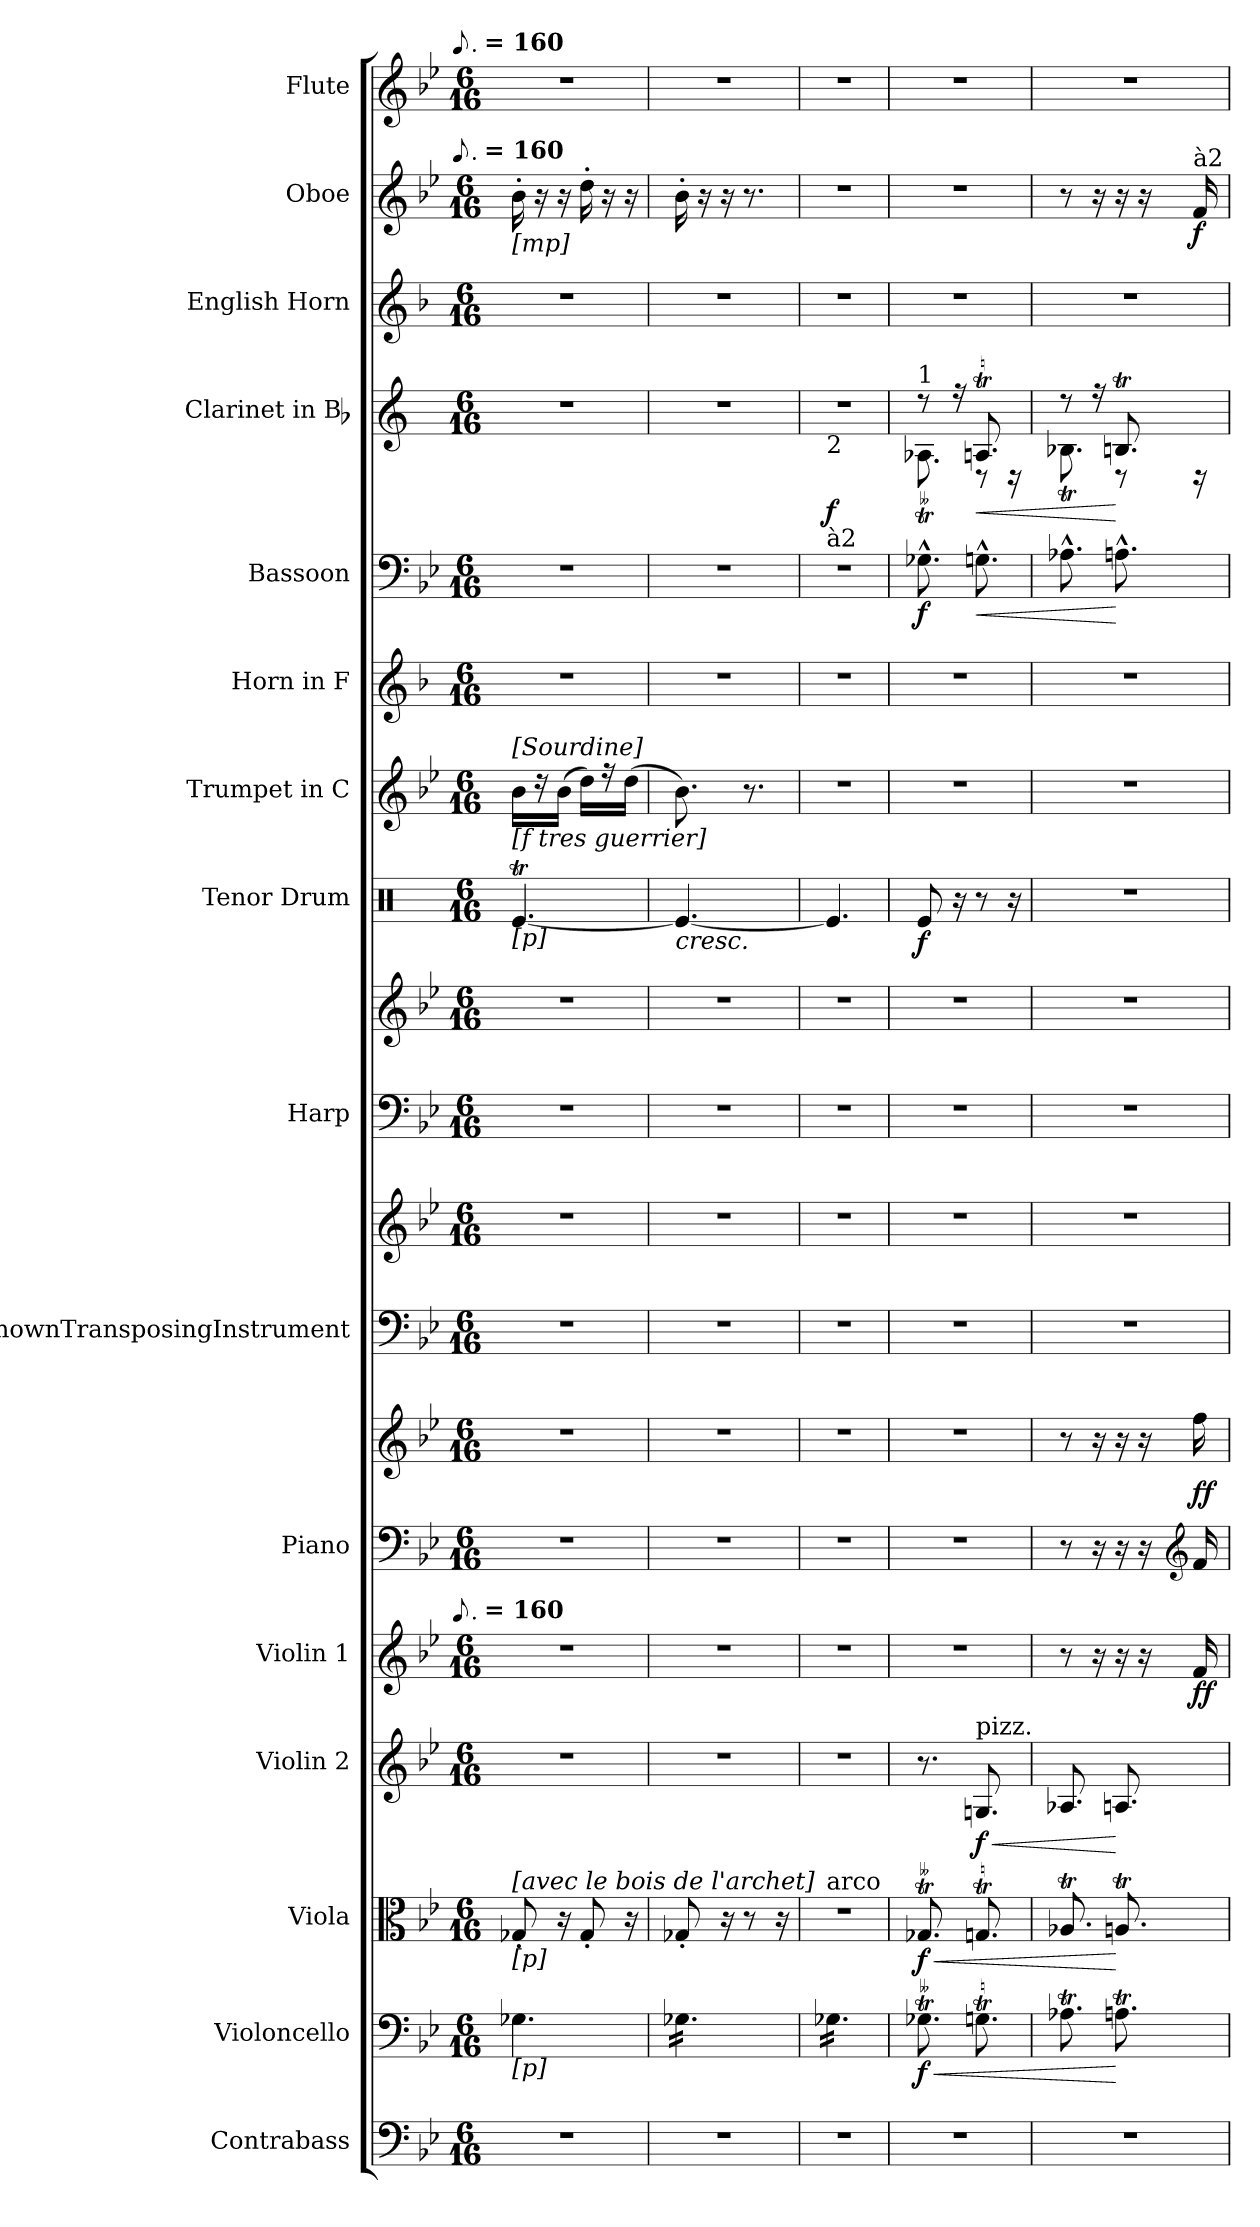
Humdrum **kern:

**kern	**kern	**dynam	**kern	**dynam	**kern	**dynam	**kern	**dynam	**kern	**kern	**dynam	**kern	**kern	**kern	**kern	**kern	**dynam	**kern	**kern	**kern	**dynam	**kern	**dynam	**kern	**kern	**dynam	**kern
*part16	*part15	*part15	*part14	*part14	*part13	*part13	*part12	*part12	*part11	*part11	*part11	*part10	*part10	*part9	*part9	*part8	*part8	*part7	*part6	*part5	*part5	*part4	*part4	*part3	*part2	*part2	*part1
*staff19	*staff18	*staff18	*staff17	*staff17	*staff16	*staff16	*staff15	*staff15	*staff14	*staff13	*staff13/14	*staff12	*staff11	*staff10	*staff9	*staff8	*staff8	*staff7	*staff6	*staff5	*staff5	*staff4	*staff4	*staff3	*staff2	*staff2	*staff1
*I"Contrabass	*I"Violoncello	*	*I"Viola	*	*I"Violin 2	*	*I"Violin 1	*	*I"Piano	*	*	*I"UnknownTransposingInstrument	*	*I"Harp	*	*I"Tenor Drum	*	*I"Trumpet in C	*I"Horn in F	*I"Bassoon	*	*I"Clarinet in Bb	*	*I"English Horn	*I"Oboe	*	*I"Flute
*I'Cb.	*I'Vc.	*	*I'Vla.	*	*I'Vln. 2	*	*I'Vln. 1	*	*I'Pno.	*	*	*I'Cel.	*	*I'Hp.	*	*I'T. D.	*	*	*I'Hn.	*I'Bsn.	*	*I'Cl.	*	*I'Eng. Hn.	*I'Ob.	*	*I'Fl.
*clefF4	*clefF4	*	*clefC3	*	*clefG2	*	*clefG2	*	*clefF4	*clefG2	*	*clefF4	*clefG2	*clefF4	*clefG2	*clefX	*	*clefG2	*clefG2	*clefF4	*	*clefG2	*	*clefG2	*clefG2	*	*clefG2
*	*	*	*	*	*	*	*	*	*	*	*	*	*	*	*	*	*	*	*ITrd4c7	*	*	*ITrd1c2	*	*ITrd4c7	*	*	*
*k[b-e-]	*k[b-e-]	*	*k[b-e-]	*	*k[b-e-]	*	*k[b-e-]	*	*k[b-e-]	*k[b-e-]	*	*k[b-e-]	*k[b-e-]	*k[b-e-]	*k[b-e-]	*k[]	*	*k[b-e-]	*k[b-e-]	*k[b-e-]	*	*k[b-e-]	*	*k[b-e-]	*k[b-e-]	*	*k[b-e-]
*B-:	*B-:	*	*B-:	*	*B-:	*	*B-:	*	*B-:	*B-:	*	*B-:	*B-:	*B-:	*B-:	*C:	*	*B-:	*B-:	*B-:	*	*B-:	*	*B-:	*B-:	*	*B-:
!!LO:TX:omd:t=[8th-dot] = 160
*M6/16	*M6/16	*	*M6/16	*	*M6/16	*	*M6/16	*	*M6/16	*M6/16	*	*M6/16	*M6/16	*M6/16	*M6/16	*M6/16	*	*M6/16	*M6/16	*M6/16	*	*M6/16	*	*M6/16	*M6/16	*	*M6/16
*MM120	*MM120	*	*MM120	*	*MM120	*	*MM120	*	*MM120	*MM120	*	*MM120	*MM120	*MM120	*MM120	*MM120	*	*MM120	*MM120	*MM120	*	*MM120	*	*MM120	*MM120	*	*MM120
=1	=1	=1	=1	=1	=1	=1	=1	=1	=1	=1	=1	=1	=1	=1	=1	=1	=1	=1	=1	=1	=1	=1	=1	=1	=1	=1	=1
!	!	!	!	!	!	!	!LO:TX:t=[8th-dot] = 160	!	!	!	!	!	!	!	!	!	!	!	!	!	!	!	!	!	!	!	!
!	!	!	!	!	!	!	!	!	!	!	!	!	!	!	!	!	!	!	!	!	!	!	!	!	!LO:TX:b:t=[mp]	!	!
!	!	!	!	!	!	!	!	!	!	!	!	!	!	!	!	!	!	!	!	!	!	!	!	!	!LO:TX:t=[8th-dot] = 160	!	!
!	!	!	!	!	!	!	!	!	!	!	!	!	!	!	!	!	!	!LO:TX:b:t=[f tres guerrier]	!	!	!	!	!	!	!	!	!
!	!	!	!	!	!	!	!	!	!	!	!	!	!	!	!	!	!	!LO:TX:a:t=[Sourdine]	!	!	!	!	!	!	!	!	!
!	!	!	!	!	!	!	!	!	!	!	!	!	!	!	!	!LO:TX:b:t=[p]	!	!	!	!	!	!	!	!	!	!	!
!	!	!	!LO:TX:a:t=[avec le bois de l'archet]	!	!	!	!	!	!	!	!	!	!	!	!	!	!	!	!	!	!	!	!	!	!	!	!
!	!	!	!LO:TX:b:t=[p]	!	!	!	!	!	!	!	!	!	!	!	!	!	!	!	!	!	!	!	!	!	!	!	!
!	!LO:TX:b:t=[p]	!	!	!	!	!	!	!	!	!	!	!	!	!	!	!	!	!	!	!	!	!	!	!	!	!	!
8%3r	4.G-X	.	8G-X'	.	8%3r	.	8%3r	.	8%3r	8%3r	.	8%3r	8%3r	8%3r	8%3r	[4.Ret/	.	16b-LL	8%3r	8%3r	.	8%3r	.	8%3r	16b-'	.	8%3r
.	.	.	.	.	.	.	.	.	.	.	.	.	.	.	.	.	.	16r	.	.	.	.	.	.	16r	.	.
.	.	.	16r	.	.	.	.	.	.	.	.	.	.	.	.	.	.	(16b-JJ	.	.	.	.	.	.	16r	.	.
.	.	.	8G-'	.	.	.	.	.	.	.	.	.	.	.	.	.	.	16ddLL)	.	.	.	.	.	.	16dd'	.	.
.	.	.	.	.	.	.	.	.	.	.	.	.	.	.	.	.	.	16r	.	.	.	.	.	.	16r	.	.
.	.	.	16r	.	.	.	.	.	.	.	.	.	.	.	.	.	.	(16ddJJ	.	.	.	.	.	.	16r	.	.
=2	=2	=2	=2	=2	=2	=2	=2	=2	=2	=2	=2	=2	=2	=2	=2	=2	=2	=2	=2	=2	=2	=2	=2	=2	=2	=2	=2
!	!	!	!	!	!	!	!	!	!	!	!	!	!	!	!	!LO:TX:b:i:t=cresc.	!	!	!	!	!	!	!	!	!	!	!
!	!LO:TX:b:i:t=cresc.	!	!	!	!	!	!	!	!	!	!	!	!	!	!	!	!	!	!	!	!	!	!	!	!	!	!
*	*tremolo	*	*	*	*	*	*	*	*	*	*	*	*	*	*	*	*	*	*	*	*	*	*	*	*	*	*
8%3r	16G-XLL	.	8G-X'	.	8%3r	.	8%3r	.	8%3r	8%3r	.	8%3r	8%3r	8%3r	8%3r	4.Re/_	.	8.b-)	8%3r	8%3r	.	8%3r	.	8%3r	16b-'	.	8%3r
.	16G-X	.	.	.	.	.	.	.	.	.	.	.	.	.	.	.	.	.	.	.	.	.	.	.	16r	.	.
.	16G-X	.	16r	.	.	.	.	.	.	.	.	.	.	.	.	.	.	.	.	.	.	.	.	.	16r	.	.
.	16G-X	.	8r	.	.	.	.	.	.	.	.	.	.	.	.	.	.	8.r	.	.	.	.	.	.	8.r	.	.
.	16G-X	.	.	.	.	.	.	.	.	.	.	.	.	.	.	.	.	.	.	.	.	.	.	.	.	.	.
.	16G-XJJ	.	16r	.	.	.	.	.	.	.	.	.	.	.	.	.	.	.	.	.	.	.	.	.	.	.	.
=3	=3	=3	=3	=3	=3	=3	=3	=3	=3	=3	=3	=3	=3	=3	=3	=3	=3	=3	=3	=3	=3	=3	=3	=3	=3	=3	=3
!	!	!	!	!	!	!	!	!	!	!	!	!	!	!	!	!	!	!	!	!	!	!LO:TX:b:t=2	!	!	!	!	!
!	!	!	!	!	!	!	!	!	!	!	!	!	!	!	!	!	!	!	!	!LO:TX:a:t=à2	!	!	!	!	!	!	!
!	!	!	!LO:TX:a:t=arco	!	!	!	!	!	!	!	!	!	!	!	!	!	!	!	!	!	!	!	!	!	!	!	!
8%3r	16G-XLL	.	8%3r	.	8%3r	.	8%3r	.	8%3r	8%3r	.	8%3r	8%3r	8%3r	8%3r	4.Re/]	.	8%3r	8%3r	8%3r	.	8%3r	f	8%3r	8%3r	.	8%3r
.	16G-X	.	.	.	.	.	.	.	.	.	.	.	.	.	.	.	.	.	.	.	.	.	.	.	.	.	.
.	16G-X	.	.	.	.	.	.	.	.	.	.	.	.	.	.	.	.	.	.	.	.	.	.	.	.	.	.
.	16G-X	.	.	.	.	.	.	.	.	.	.	.	.	.	.	.	.	.	.	.	.	.	.	.	.	.	.
.	16G-X	.	.	.	.	.	.	.	.	.	.	.	.	.	.	.	.	.	.	.	.	.	.	.	.	.	.
.	16G-XJJ	.	.	.	.	.	.	.	.	.	.	.	.	.	.	.	.	.	.	.	.	.	.	.	.	.	.
*	*Xtremolo	*	*	*	*	*	*	*	*	*	*	*	*	*	*	*	*	*	*	*	*	*	*	*	*	*	*
=4	=4	=4	=4	=4	=4	=4	=4	=4	=4	=4	=4	=4	=4	=4	=4	=4	=4	=4	=4	=4	=4	=4	=4	=4	=4	=4	=4
*	*	*	*	*	*	*	*	*	*	*	*	*	*	*	*	*	*	*	*	*	*	*^	*	*	*	*	*
!	!	!	!	!	!	!	!	!	!	!	!	!	!	!	!	!	!	!	!	!	!	!LO:TX:a:t=1	!	!	!	!	!	!
!	!LO:TR:acc=--	!LO:HP:b	!LO:TR:acc=--	!LO:HP:b	!	!	!	!	!	!	!	!	!	!	!	!	!	!	!	!	!	!	!LO:TR:acc=--	!	!	!	!	!
8%3r	8.G-Xt	< f	8.G-Xt	< f	8.r	.	8%3r	.	8%3r	8%3r	.	8%3r	8%3r	8%3r	8%3r	8Re/	f	8%3r	8%3r	8.G-X^^	f	8r	8.G-Xt	.	8%3r	8%3r	.	8%3r
.	.	.	.	.	.	.	.	.	.	.	.	.	.	.	.	16r	.	.	.	.	.	16r	.	.	.	.	.	.
!	!	!	!	!	!LO:TX:a:t=pizz.	!	!	!	!	!	!	!	!	!	!	!	!	!	!	!	!	!	!	!	!	!	!	!
!	!	!	!	!	!	!LO:HP:b	!	!	!	!	!	!	!	!	!	!	!	!	!	!	!LO:HP:b	!	!	!LO:HP:b	!	!	!	!
.	8.GnT	.	8.GnT	.	8.Gn	< f	.	.	.	.	.	.	.	.	.	8r	.	.	.	8.Gn^^	<	8.GnT	8r	<	.	.	.	.
.	.	.	.	.	.	.	.	.	.	.	.	.	.	.	.	16r	.	.	.	.	.	.	16r	.	.	.	.	.
=5	=5	=5	=5	=5	=5	=5	=5	=5	=5	=5	=5	=5	=5	=5	=5	=5	=5	=5	=5	=5	=5	=5	=5	=5	=5	=5	=5	=5
8%3r	8.A-XT	.	8.A-XT	.	8.A-X	.	8r	.	8r	8r	.	8%3r	8%3r	8%3r	8%3r	8%3r	.	8%3r	8%3r	8.A-X^^	.	8r	8.A-XT	.	8%3r	8r	.	8%3r
.	.	.	.	.	.	.	16r	.	16r	16r	.	.	.	.	.	.	.	.	.	.	.	16r	.	.	.	16r	.	.
.	8.Ant	[	8.Ant	[	8.An	[	16r	.	16r	16r	.	.	.	.	.	.	.	.	.	8.An^^	[	8.Ant	8r	[	.	16r	.	.
.	.	.	.	.	.	.	16r	.	16r	16r	.	.	.	.	.	.	.	.	.	.	.	.	.	.	.	16r	.	.
*	*	*	*	*	*	*	*	*	*clefG2	*	*	*	*	*	*	*	*	*	*	*	*	*	*	*	*	*	*	*
!	!	!	!	!	!	!	!	!	!	!	!	!	!	!	!	!	!	!	!	!	!	!	!	!	!	!LO:TX:a:t=à2	!	!
.	.	.	.	.	.	.	16f	ff	16f	16ff	ff	.	.	.	.	.	.	.	.	.	.	.	16r	.	.	16f	f	.
*	*	*	*	*	*	*	*	*	*	*	*	*	*	*	*	*	*	*	*	*	*	*v	*v	*	*	*	*	*
=	=	=	=	=	=	=	=	=	=	=	=	=	=	=	=	=	=	=	=	=	=	=	=	=	=	=	=
*-	*-	*-	*-	*-	*-	*-	*-	*-	*-	*-	*-	*-	*-	*-	*-	*-	*-	*-	*-	*-	*-	*-	*-	*-	*-	*-	*-
